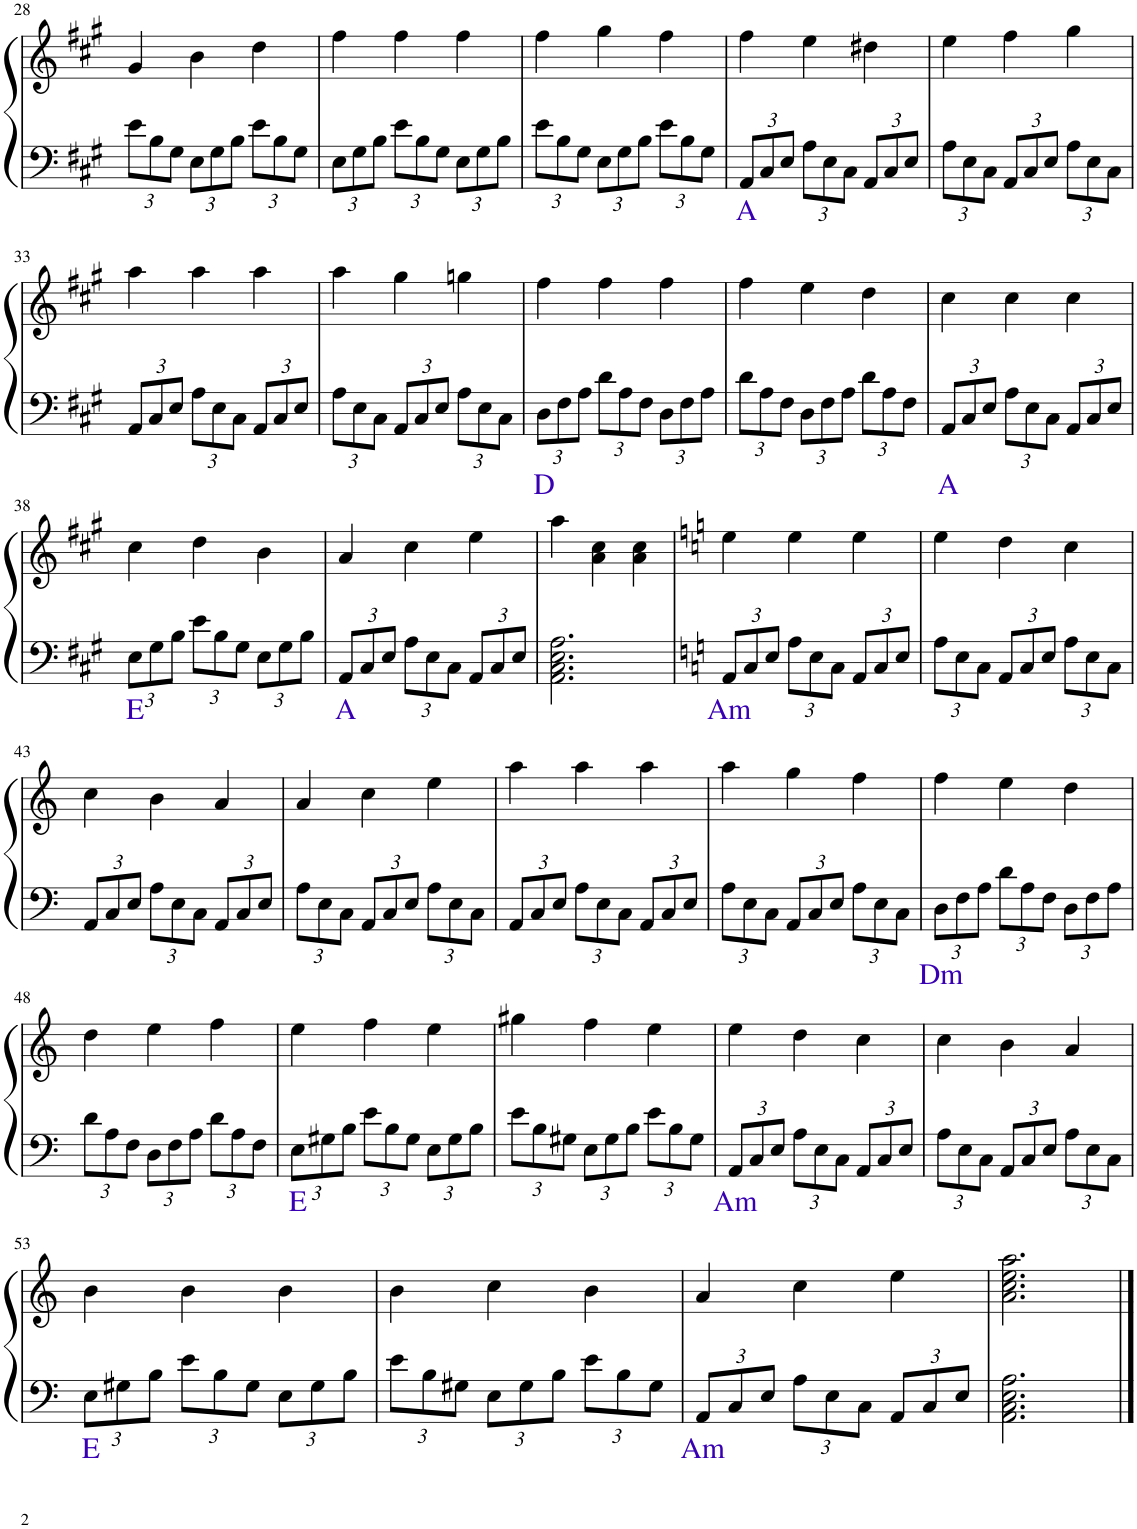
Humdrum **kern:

**kern	**text	**kern
*part1	*part1	*part1
*staff2	*staff2	*staff1
*I"Piano	*	*
*I'Pno.	*	*
!!LO:PB:g=z
*clefF4	*	*clefG2
*k[f#c#g#]	*	*k[f#c#g#]
*M3/4	*	*M3/4
*Xbrackettup	*	*
=28	=28	=28
12e\L	.	4g#/
12B\	.	.
12G#\J	.	.
12E\L	.	4b\
12G#\	.	.
12B\J	.	.
12e\L	.	4dd\
12B\	.	.
12G#\J	.	.
=29	=29	=29
12E\L	.	4ff#\
12G#\	.	.
12B\J	.	.
12e\L	.	4ff#\
12B\	.	.
12G#\J	.	.
12E\L	.	4ff#\
12G#\	.	.
12B\J	.	.
=30	=30	=30
12e\L	.	4ff#\
12B\	.	.
12G#\J	.	.
12E\L	.	4gg#\
12G#\	.	.
12B\J	.	.
12e\L	.	4ff#\
12B\	.	.
12G#\J	.	.
=31	=31	=31
!	!LO:LY:b:color=#3800B2	!
12AA/L	A	4ff#\
12C#/	.	.
12E/J	.	.
12A\L	.	4ee\
12E\	.	.
12C#\J	.	.
12AA/L	.	4dd#X\
12C#/	.	.
12E/J	.	.
=32	=32	=32
12A\L	.	4ee\
12E\	.	.
12C#\J	.	.
12AA/L	.	4ff#\
12C#/	.	.
12E/J	.	.
12A\L	.	4gg#\
12E\	.	.
12C#\J	.	.
!!LO:LB:g=z
=33	=33	=33
12AA/L	.	4aa\
12C#/	.	.
12E/J	.	.
12A\L	.	4aa\
12E\	.	.
12C#\J	.	.
12AA/L	.	4aa\
12C#/	.	.
12E/J	.	.
=34	=34	=34
12A\L	.	4aa\
12E\	.	.
12C#\J	.	.
12AA/L	.	4gg#\
12C#/	.	.
12E/J	.	.
12A\L	.	4ggn\
12E\	.	.
12C#\J	.	.
=35	=35	=35
!	!LO:LY:b:color=#3800B2	!
12D\L	D	4ff#\
12F#\	.	.
12A\J	.	.
12d\L	.	4ff#\
12A\	.	.
12F#\J	.	.
12D\L	.	4ff#\
12F#\	.	.
12A\J	.	.
=36	=36	=36
12d\L	.	4ff#\
12A\	.	.
12F#\J	.	.
12D\L	.	4ee\
12F#\	.	.
12A\J	.	.
12d\L	.	4dd\
12A\	.	.
12F#\J	.	.
=37	=37	=37
!	!LO:LY:b:color=#3800B2	!
12AA/L	A	4cc#\
12C#/	.	.
12E/J	.	.
12A\L	.	4cc#\
12E\	.	.
12C#\J	.	.
12AA/L	.	4cc#\
12C#/	.	.
12E/J	.	.
!!LO:LB:g=z
=38	=38	=38
!	!LO:LY:b:color=#3800B2	!
12E\L	E	4cc#\
12G#\	.	.
12B\J	.	.
12e\L	.	4dd\
12B\	.	.
12G#\J	.	.
12E\L	.	4b\
12G#\	.	.
12B\J	.	.
=39	=39	=39
!	!LO:LY:b:color=#3800B2	!
12AA/L	A	4a/
12C#/	.	.
12E/J	.	.
12A\L	.	4cc#\
12E\	.	.
12C#\J	.	.
12AA/L	.	4ee\
12C#/	.	.
12E/J	.	.
=40	=40	=40
2.AA\ 2.C#\ 2.E\ 2.A\	.	4aa\
.	.	4a\ 4cc#\
.	.	4a\ 4cc#\
=41	=41	=41
*k[]	*	*k[]
!	!LO:LY:b:color=#3800B2	!
12AA/L	Am	4ee\
12C/	.	.
12E/J	.	.
12A\L	.	4ee\
12E\	.	.
12C\J	.	.
12AA/L	.	4ee\
12C/	.	.
12E/J	.	.
=42	=42	=42
12A\L	.	4ee\
12E\	.	.
12C\J	.	.
12AA/L	.	4dd\
12C/	.	.
12E/J	.	.
12A\L	.	4cc\
12E\	.	.
12C\J	.	.
!!LO:LB:g=z
=43	=43	=43
12AA/L	.	4cc\
12C/	.	.
12E/J	.	.
12A\L	.	4b\
12E\	.	.
12C\J	.	.
12AA/L	.	4a/
12C/	.	.
12E/J	.	.
=44	=44	=44
12A\L	.	4a/
12E\	.	.
12C\J	.	.
12AA/L	.	4cc\
12C/	.	.
12E/J	.	.
12A\L	.	4ee\
12E\	.	.
12C\J	.	.
=45	=45	=45
12AA/L	.	4aa\
12C/	.	.
12E/J	.	.
12A\L	.	4aa\
12E\	.	.
12C\J	.	.
12AA/L	.	4aa\
12C/	.	.
12E/J	.	.
=46	=46	=46
12A\L	.	4aa\
12E\	.	.
12C\J	.	.
12AA/L	.	4gg\
12C/	.	.
12E/J	.	.
12A\L	.	4ff\
12E\	.	.
12C\J	.	.
=47	=47	=47
!	!LO:LY:b:color=#3800B2	!
12D\L	Dm	4ff\
12F\	.	.
12A\J	.	.
12d\L	.	4ee\
12A\	.	.
12F\J	.	.
12D\L	.	4dd\
12F\	.	.
12A\J	.	.
!!LO:LB:g=z
=48	=48	=48
12d\L	.	4dd\
12A\	.	.
12F\J	.	.
12D\L	.	4ee\
12F\	.	.
12A\J	.	.
12d\L	.	4ff\
12A\	.	.
12F\J	.	.
=49	=49	=49
!	!LO:LY:b:color=#3800B2	!
12E\L	E	4ee\
12G#X\	.	.
12B\J	.	.
12e\L	.	4ff\
12B\	.	.
12G#\J	.	.
12E\L	.	4ee\
12G#\	.	.
12B\J	.	.
=50	=50	=50
12e\L	.	4gg#X\
12B\	.	.
12G#X\J	.	.
12E\L	.	4ff\
12G#\	.	.
12B\J	.	.
12e\L	.	4ee\
12B\	.	.
12G#\J	.	.
=51	=51	=51
!	!LO:LY:b:color=#3800B2	!
12AA/L	Am	4ee\
12C/	.	.
12E/J	.	.
12A\L	.	4dd\
12E\	.	.
12C\J	.	.
12AA/L	.	4cc\
12C/	.	.
12E/J	.	.
=52	=52	=52
12A\L	.	4cc\
12E\	.	.
12C\J	.	.
12AA/L	.	4b\
12C/	.	.
12E/J	.	.
12A\L	.	4a/
12E\	.	.
12C\J	.	.
!!LO:LB:g=z
=53	=53	=53
!	!LO:LY:b:color=#3800B2	!
12E\L	E	4b\
12G#X\	.	.
12B\J	.	.
12e\L	.	4b\
12B\	.	.
12G#\J	.	.
12E\L	.	4b\
12G#\	.	.
12B\J	.	.
=54	=54	=54
12e\L	.	4b\
12B\	.	.
12G#X\J	.	.
12E\L	.	4cc\
12G#\	.	.
12B\J	.	.
12e\L	.	4b\
12B\	.	.
12G#\J	.	.
=55	=55	=55
!	!LO:LY:b:color=#3800B2	!
12AA/L	Am	4a/
12C/	.	.
12E/J	.	.
12A\L	.	4cc\
12E\	.	.
12C\J	.	.
12AA/L	.	4ee\
12C/	.	.
12E/J	.	.
=56	=56	=56
2.AA\ 2.C\ 2.E\ 2.A\	.	2.a\ 2.cc\ 2.ee\ 2.aa\
==	==	==
*-	*-	*-
